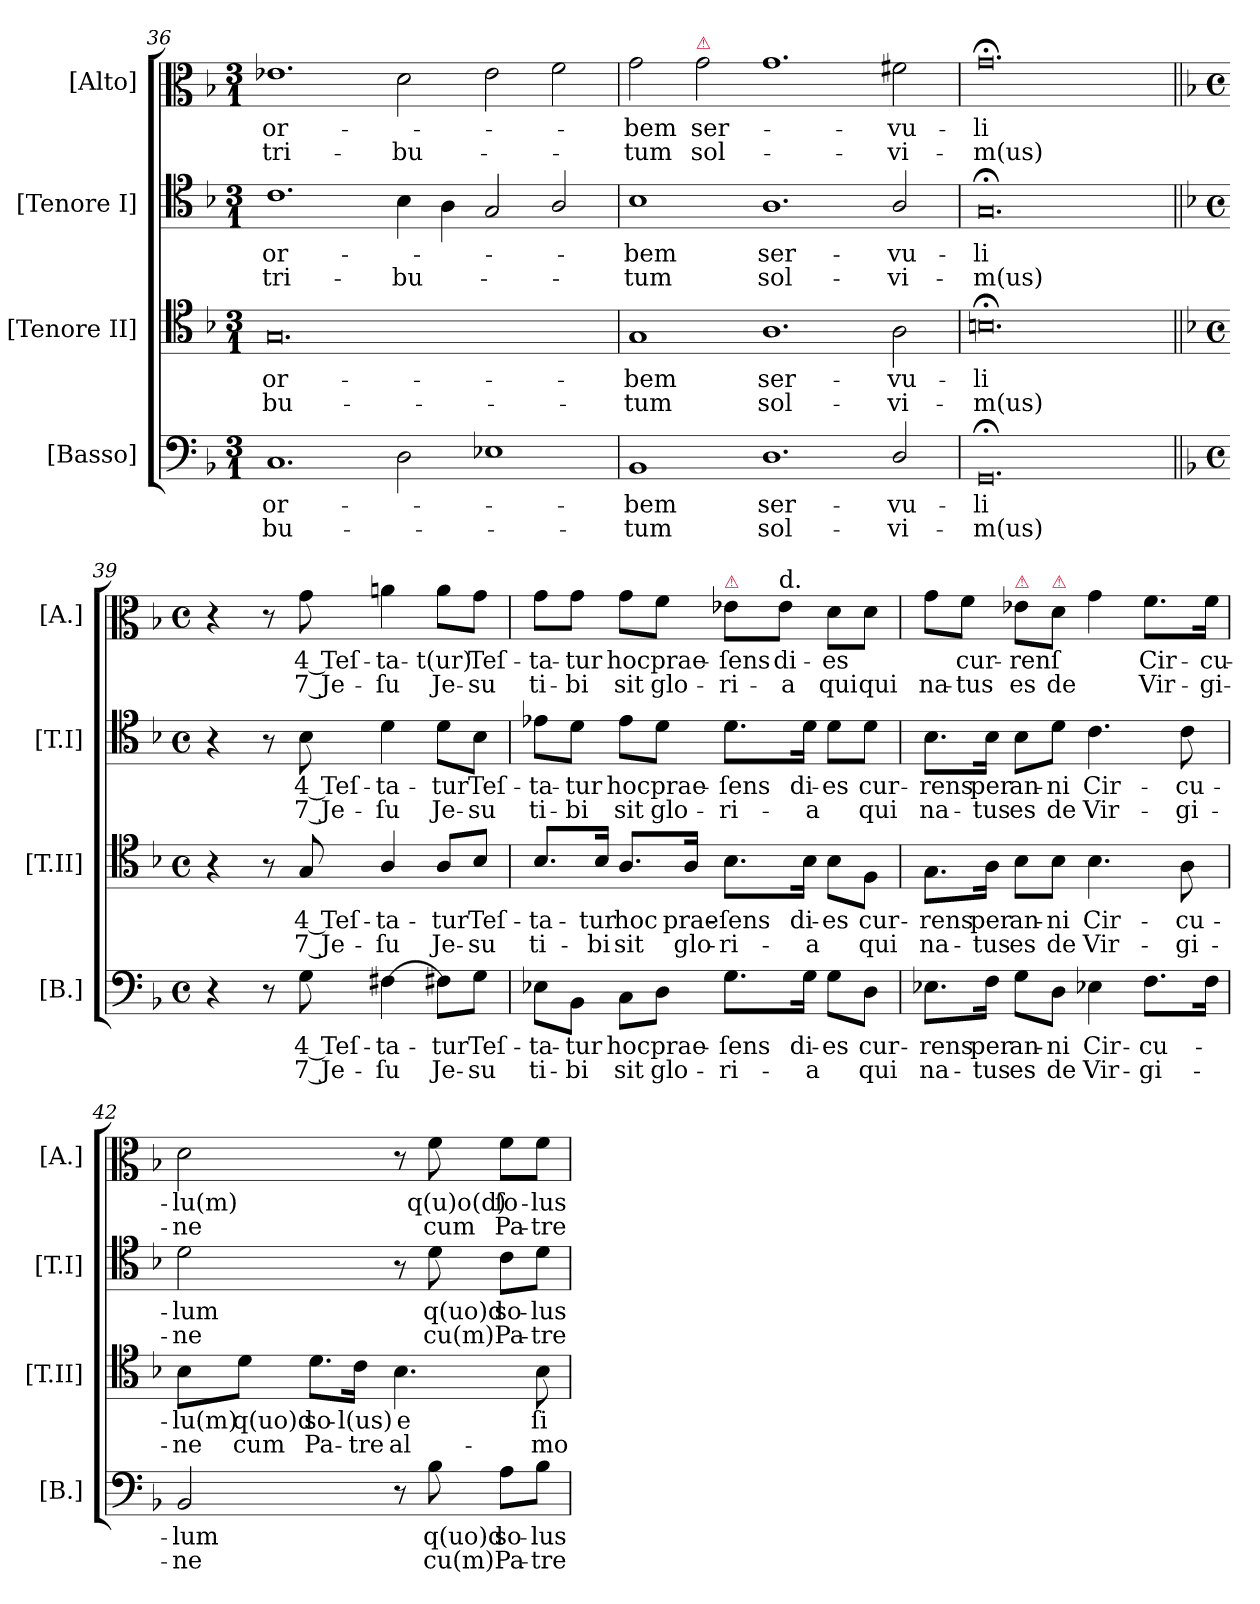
**kern	**text	**text	**kern	**text	**text	**kern	**text	**text	**kern	**text	**text
*part4	*part4	*part4	*part3	*part3	*part3	*part2	*part2	*part2	*part1	*part1	*part1
*staff4	*staff4	*staff4	*staff3	*staff3	*staff3	*staff2	*staff2	*staff2	*staff1	*staff1	*staff1
*I"[Basso]	*	*	*I"[Tenore II]	*	*	*I"[Tenore I]	*	*	*I"[Alto]	*	*
*I'[B.]	*	*	*I'[T.II]	*	*	*I'[T.I]	*	*	*I'[A.]	*	*
*clefF4	*	*	*clefC4	*	*	*clefC4	*	*	*clefC3	*	*
*k[b-]	*	*	*k[b-]	*	*	*k[b-]	*	*	*k[b-]	*	*
*M3/1	*	*	*M3/1	*	*	*M3/1	*	*	*M3/1	*	*
=36	=36	=36	=36	=36	=36	=36	=36	=36	=36	=36	=36
1.C/	or-	-bu-	0.G/	or-	-bu-	1.c\	or-	tri-	1.e-X\	or-	tri-
2D\	.	.	.	.	.	4B-\	.	-bu-	2d\	.	-bu-
.	.	.	.	.	.	4A\	.	.	.	.	.
1E-X\	.	.	.	.	.	2G/	.	.	2e-\	.	.
.	.	.	.	.	.	2A/	.	.	2f\	.	.
=37	=37	=37	=37	=37	=37	=37	=37	=37	=37	=37	=37
1BB-/	-bem	-tum	1G/	-bem	-tum	1B-\	-bem	-tum	2g\	-bem	-tum
!	!	!	!	!	!	!	!	!	!LO:TX:a:color=crimson:t=⚠	!	!
.	.	.	.	.	.	.	.	.	2g\	ser-	sol-
1.D\	ser-	sol-	1.A\	ser-	sol-	1.A\	ser-	sol-	1.g\	.	.
2D/	-vu-	-vi-	2A\	-vu-	-vi-	2A/	-vu-	-vi-	2f#X\	-vu-	-vi-
=38	=38	=38	=38	=38	=38	=38	=38	=38	=38	=38	=38
0.GG;</	-li	-m(us)	0.Bn;\	-li	-m(us)	0.G;/	-li	-m(us)	0.g;<;\	-li	-m(us)
=39||	=39||	=39||	=39||	=39||	=39||	=39||	=39||	=39||	=39||	=39||	=39||
*k[b-]	*	*	*k[b-]	*	*	*k[b-]	*	*	*k[b-]	*	*
*M4/4	*	*	*M4/4	*	*	*M4/4	*	*	*M4/4	*	*
*met(c)	*	*	*met(c)	*	*	*met(c)	*	*	*met(c)	*	*
4r	.	.	4r	.	.	4r	.	.	4r	.	.
8r	.	.	8r	.	.	8r	.	.	8r	.	.
8G\	4 Teſ-	7 Je-	8G/	4 Teſ-	7 Je-	8B-\	4 Teſ-	7 Je-	8g\	4 Teſ-	7 Je-
[4F#X\	-ta-	-ſu	4A/	-ta-	-ſu	4d\	-ta-	-ſu	4an\	-ta-	-ſu
!	!	!LO:LY:i	!	!	!LO:LY:i	!	!	!LO:LY:i	!	!	!LO:LY:i
8F#X\L]	-tur	Je-	8A/L	-tur	Je-	8d\L	-tur	Je-	8a\L	-t(ur)	Je-
!	!LO:LY:i	!LO:LY:i	!	!LO:LY:i	!LO:LY:i	!	!LO:LY:i	!LO:LY:i	!	!LO:LY:i	!LO:LY:i
8G\J	Teſ-	-su	8B-/J	Teſ-	-su	8B-\J	Teſ-	-su	8g\J	Teſ-	-su
=40	=40	=40	=40	=40	=40	=40	=40	=40	=40	=40	=40
!	!LO:LY:i	!	!	!LO:LY:i	!	!	!LO:LY:i	!	!	!LO:LY:i	!
8E-X\L	-ta-	ti-	8.B-/L	-ta-	ti-	8e-X\L	-ta-	ti-	8g\L	-ta-	ti-
!	!LO:LY:i	!	!	!	!	!	!LO:LY:i	!	!	!LO:LY:i	!
8BB-\J	-tur	-bi	.	.	.	8d\J	-tur	-bi	8g\J	-tur	-bi
!	!	!	!	!LO:LY:i	!	!	!	!	!	!	!
.	.	.	16B-/Jk	-tur	-bi	.	.	.	.	.	.
8C\L	hoc	sit	8.A/L	hoc	sit	8e-\L	hoc	sit	8g\L	hoc	sit
8D\J	prae-	glo-	.	.	.	8d\J	prae-	glo-	8f\J	prae-	glo-
.	.	.	16A/Jk	prae-	glo-	.	.	.	.	.	.
!	!	!	!	!	!	!	!	!	!LO:TX:a:color=crimson:t=⚠	!	!
8.G\L	-ſens	-ri-	8.B-\L	-ſens	-ri-	8.d\L	-ſens	-ri-	8e-X\L	-ſens	-ri-
!	!	!	!	!	!	!	!	!	!LO:TX:a:t=d.	!	!
.	.	.	.	.	.	.	.	.	8e-\J	di-	-a
16G\Jk	di-	-a	16B-\Jk	di-	-a	16d\Jk	di-	-a	.	.	.
8G\L	-es	.	8B-\L	-es	.	8d\L	-es	.	8d\L	-es	qui
8D\J	cur-	qui	8F\J	cur-	qui	8d\J	cur-	qui	8d\J	.	qui
=41	=41	=41	=41	=41	=41	=41	=41	=41	=41	=41	=41
8.E-X\L	-rens	na-	8.G\L	-rens	na-	8.B-\L	-rens	na-	8g\L	.	na-
.	.	.	.	.	.	.	.	.	8f\J	cur-	-tus
16F\Jk	per	-tus	16A\Jk	per	-tus	16B-\Jk	per	-tus	.	.	.
!	!	!	!	!	!	!	!	!	!LO:TX:a:color=crimson:t=⚠	!	!
8G\L	an-	es	8B-\L	an-	es	8B-\L	an-	es	8e-X\L	-renſ	es
!	!	!	!	!	!	!	!	!	!LO:TX:a:color=crimson:t=⚠	!	!
8D\J	-ni	de	8B-\J	-ni	de	8d\J	-ni	de	8d\J	.	de
4E-X\	Cir-	Vir-	4.B-\	Cir-	Vir-	4.c\	Cir-	Vir-	4g\	.	.
8.F\L	-cu-	-gi-	.	.	.	.	.	.	8.f\L	Cir-	Vir-
.	.	.	8A\	-cu-	-gi-	8c\	-cu-	-gi-	.	.	.
16F\Jk	.	.	.	.	.	.	.	.	16f\Jk	-cu-	-gi-
=42	=42	=42	=42	=42	=42	=42	=42	=42	=42	=42	=42
2BB-/	-lum	-ne	8B-\L	-lu(m)	-ne	2d\	-lum	-ne	2d\	-lu(m)	-ne
.	.	.	8d\J	q(uo)d	cum	.	.	.	.	.	.
.	.	.	8.d\L	so-	Pa-	.	.	.	.	.	.
.	.	.	16c\Jk	-l(us)	-tre	.	.	.	.	.	.
8r	.	.	4.B-\	e	al-	8r	.	.	8r	.	.
8B-\	q(uo)d	cu(m)	.	.	.	8d\	q(uo)d	cu(m)	8f\	q(u)o(d)	cum
8A\L	so-	Pa-	.	.	.	8c\L	so-	Pa-	8f\L	ſo-	Pa-
8B-\J	-lus	-tre	8B-\	ſi-	-mo	8d\J	-lus	-tre	8f\J	-lus	-tre
=	=	=	=	=	=	=	=	=	=	=	=
*-	*-	*-	*-	*-	*-	*-	*-	*-	*-	*-	*-
